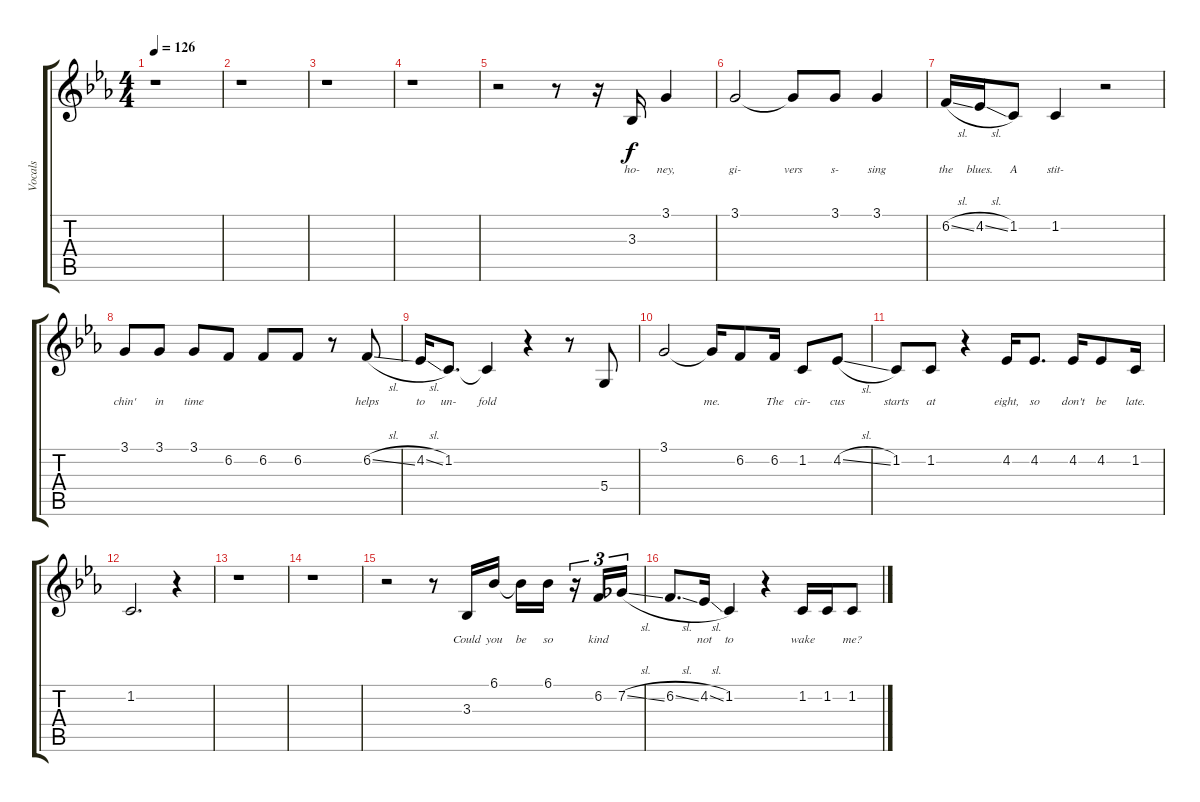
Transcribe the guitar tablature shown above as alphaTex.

\track ("Vocals" "Vocals") {instrument clarinet}
\staff {score tabs}
\tuning (E4 B3 G3 D3 A2 E2) {hide}
\ts (4 4)
\tempo 126
\clef g2
\ks eb
r.1{dy f} |
r.1 |
r.1 |
r.1 |
r.2 r.8 r.16 3.3.16{lyrics (0 "ho-") lyrics (1 "") lyrics (2 "") lyrics (3 "") lyrics (4 "")} 3.1.4{lyrics (0 "ney,") lyrics (1 "") lyrics (2 "") lyrics (3 "") lyrics (4 "")} |
3.1.2{lyrics (0 "gi-") lyrics (1 "") lyrics (2 "") lyrics (3 "") lyrics (4 "")} 3.1{t}.8{lyrics (0 "vers") lyrics (1 "") lyrics (2 "") lyrics (3 "") lyrics (4 "")} 3.1.8{lyrics (0 "s-") lyrics (1 "") lyrics (2 "") lyrics (3 "") lyrics (4 "")} 3.1.4{lyrics (0 "sing") lyrics (1 "") lyrics (2 "") lyrics (3 "") lyrics (4 "")} |
6.2{sl}.16{lyrics (0 "the") lyrics (1 "") lyrics (2 "") lyrics (3 "") lyrics (4 "")} 4.2{sl}.16{lyrics (0 "blues.") lyrics (1 "") lyrics (2 "") lyrics (3 "") lyrics (4 "")} 1.2.8{lyrics (0 "A") lyrics (1 "") lyrics (2 "") lyrics (3 "") lyrics (4 "")} 1.2.4{lyrics (0 "stit-") lyrics (1 "") lyrics (2 "") lyrics (3 "") lyrics (4 "")} r.2 |
3.1.8{lyrics (0 "chin'") lyrics (1 "") lyrics (2 "") lyrics (3 "") lyrics (4 "")} 3.1.8{lyrics (0 "in") lyrics (1 "") lyrics (2 "") lyrics (3 "") lyrics (4 "")} 3.1.8{lyrics (0 "time") lyrics (1 "") lyrics (2 "") lyrics (3 "") lyrics (4 "")} 6.2.8{lyrics (0 "") lyrics (1 "") lyrics (2 "") lyrics (3 "") lyrics (4 "")} 6.2.8{lyrics (0 "") lyrics (1 "") lyrics (2 "") lyrics (3 "") lyrics (4 "")} 6.2.8{lyrics (0 "") lyrics (1 "") lyrics (2 "") lyrics (3 "") lyrics (4 "")} r.8 6.2{sl}.8{lyrics (0 "helps") lyrics (1 "") lyrics (2 "") lyrics (3 "") lyrics (4 "")} |
4.2{sl}.16{lyrics (0 "to") lyrics (1 "") lyrics (2 "") lyrics (3 "") lyrics (4 "")} 1.2.8{d lyrics (0 "un-") lyrics (1 "") lyrics (2 "") lyrics (3 "") lyrics (4 "")} 1.2{t}.4{lyrics (0 "fold") lyrics (1 "") lyrics (2 "") lyrics (3 "") lyrics (4 "")} r.4 r.8 5.4.8{lyrics (0 "") lyrics (1 "") lyrics (2 "") lyrics (3 "") lyrics (4 "")} |
3.1.2{lyrics (0 "") lyrics (1 "") lyrics (2 "") lyrics (3 "") lyrics (4 "")} 3.1{t}.16{lyrics (0 "me.") lyrics (1 "") lyrics (2 "") lyrics (3 "") lyrics (4 "")} 6.2.8{lyrics (0 "") lyrics (1 "") lyrics (2 "") lyrics (3 "") lyrics (4 "")} 6.2.16{lyrics (0 "The") lyrics (1 "") lyrics (2 "") lyrics (3 "") lyrics (4 "")} 1.2.8{lyrics (0 "cir-") lyrics (1 "") lyrics (2 "") lyrics (3 "") lyrics (4 "")} 4.2{sl}.8{lyrics (0 "cus") lyrics (1 "") lyrics (2 "") lyrics (3 "") lyrics (4 "")} |
1.2.8{lyrics (0 "starts") lyrics (1 "") lyrics (2 "") lyrics (3 "") lyrics (4 "")} 1.2.8{lyrics (0 "at") lyrics (1 "") lyrics (2 "") lyrics (3 "") lyrics (4 "")} r.4 4.2.16{lyrics (0 "eight,") lyrics (1 "") lyrics (2 "") lyrics (3 "") lyrics (4 "")} 4.2.8{d lyrics (0 "so") lyrics (1 "") lyrics (2 "") lyrics (3 "") lyrics (4 "")} 4.2.16{lyrics (0 "don't") lyrics (1 "") lyrics (2 "") lyrics (3 "") lyrics (4 "")} 4.2.8{lyrics (0 "be") lyrics (1 "") lyrics (2 "") lyrics (3 "") lyrics (4 "")} 1.2.16{lyrics (0 "late.") lyrics (1 "") lyrics (2 "") lyrics (3 "") lyrics (4 "")} |
1.2.2{d lyrics (0 "") lyrics (1 "") lyrics (2 "") lyrics (3 "") lyrics (4 "")} r.4 |
r.1 |
r.1 |
r.2 r.8 3.3.16{lyrics (0 "Could") lyrics (1 "") lyrics (2 "") lyrics (3 "") lyrics (4 "")} 6.1.16{lyrics (0 "you") lyrics (1 "") lyrics (2 "") lyrics (3 "") lyrics (4 "")} 6.1{t}.16{lyrics (0 "be") lyrics (1 "") lyrics (2 "") lyrics (3 "") lyrics (4 "")} 6.1.16{lyrics (0 "so") lyrics (1 "") lyrics (2 "") lyrics (3 "") lyrics (4 "")} r.16{tu (3 2)} 6.2.16{tu (3 2) lyrics (0 "kind") lyrics (1 "") lyrics (2 "") lyrics (3 "") lyrics (4 "")} 7.2{sl}.16{tu (3 2) lyrics (0 "") lyrics (1 "") lyrics (2 "") lyrics (3 "") lyrics (4 "")} |
6.2{sl}.8{d lyrics (0 "") lyrics (1 "") lyrics (2 "") lyrics (3 "") lyrics (4 "")} 4.2{sl}.16{lyrics (0 "not") lyrics (1 "") lyrics (2 "") lyrics (3 "") lyrics (4 "")} 1.2.4{lyrics (0 "to") lyrics (1 "") lyrics (2 "") lyrics (3 "") lyrics (4 "")} r.4 1.2.16{lyrics (0 "wake") lyrics (1 "") lyrics (2 "") lyrics (3 "") lyrics (4 "")} 1.2.16{lyrics (0 "") lyrics (1 "") lyrics (2 "") lyrics (3 "") lyrics (4 "")} 1.2.8{lyrics (0 "me?") lyrics (1 "") lyrics (2 "") lyrics (3 "") lyrics (4 "")}
